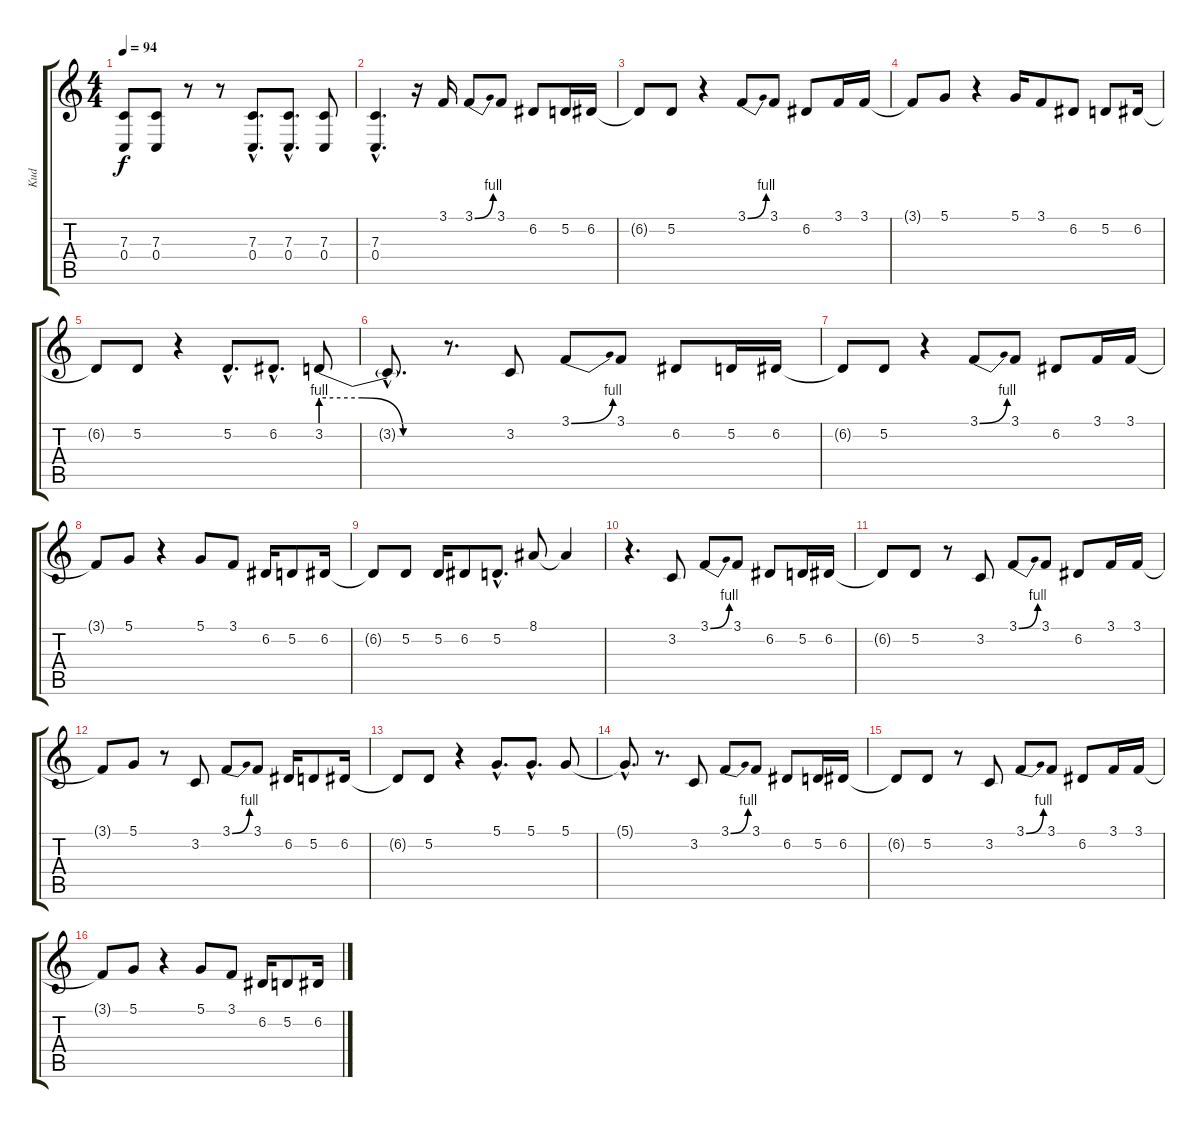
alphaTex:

\track ("Kud" "Kud") {instrument clarinet}
\staff {score tabs}
\tuning (D4 A3 F3 C3 G2 C2) {hide}
\ts (4 4)
\tempo 94
\clef g2
\ks c
(7.3 0.4).8{dy f} (7.3 0.4).8 r.8 r.8 (7.3{hac} 0.4{hac}).8{d} (7.3{hac} 0.4{hac}).8{d} (7.3 0.4).8 |
(7.3{hac} 0.4{hac}).4{d} r.16 3.1.16 3.1{be (bend 0 0 60 4)}.8 3.1.8 6.2.8 5.2.16 6.2.16 |
6.2{t}.8 5.2.8 r.4 3.1{be (bend 0 0 60 4)}.8 3.1.8 6.2.8 3.1.16 3.1.16 |
3.1{t}.8 5.1.8 r.4 5.1.16 3.1.8 6.2.8 5.2.8 6.2.16 |
6.2{t}.8 5.2.8 r.4 5.2{hac}.8{d} 6.2{hac}.8{d} 3.2{be (custom 0 4 20 4 40 0 60 0)}.8 |
3.2{hac t}.8{d} r.8{d} 3.2.8 3.1{be (bend 0 0 60 4)}.8 3.1.8 6.2.8 5.2.16 6.2.16 |
6.2{t}.8 5.2.8 r.4 3.1{be (bend 0 0 60 4)}.8 3.1.8 6.2.8 3.1.16 3.1.16 |
3.1{t}.8 5.1.8 r.4 5.1.8 3.1.8 6.2.16 5.2.8 6.2.16 |
6.2{t}.8 5.2.8 5.2.16 6.2.8 5.2{hac}.8{d} 8.1.8 8.1{t}.4 |
r.4{d} 3.2.8 3.1{be (bend 0 0 60 4)}.8 3.1.8 6.2.8 5.2.16 6.2.16 |
6.2{t}.8 5.2.8 r.8 3.2.8 3.1{be (bend 0 0 60 4)}.8 3.1.8 6.2.8 3.1.16 3.1.16 |
3.1{t}.8 5.1.8 r.8 3.2.8 3.1{be (bend 0 0 60 4)}.8 3.1.8 6.2.16 5.2.8 6.2.16 |
6.2{t}.8 5.2.8 r.4 5.1{hac}.8{d} 5.1{hac}.8{d} 5.1.8 |
5.1{hac t}.8{d} r.8{d} 3.2.8 3.1{be (bend 0 0 60 4)}.8 3.1.8 6.2.8 5.2.16 6.2.16 |
6.2{t}.8 5.2.8 r.8 3.2.8 3.1{be (bend 0 0 60 4)}.8 3.1.8 6.2.8 3.1.16 3.1.16 |
3.1{t}.8 5.1.8 r.4 5.1.8 3.1.8 6.2.16 5.2.8 6.2.16
